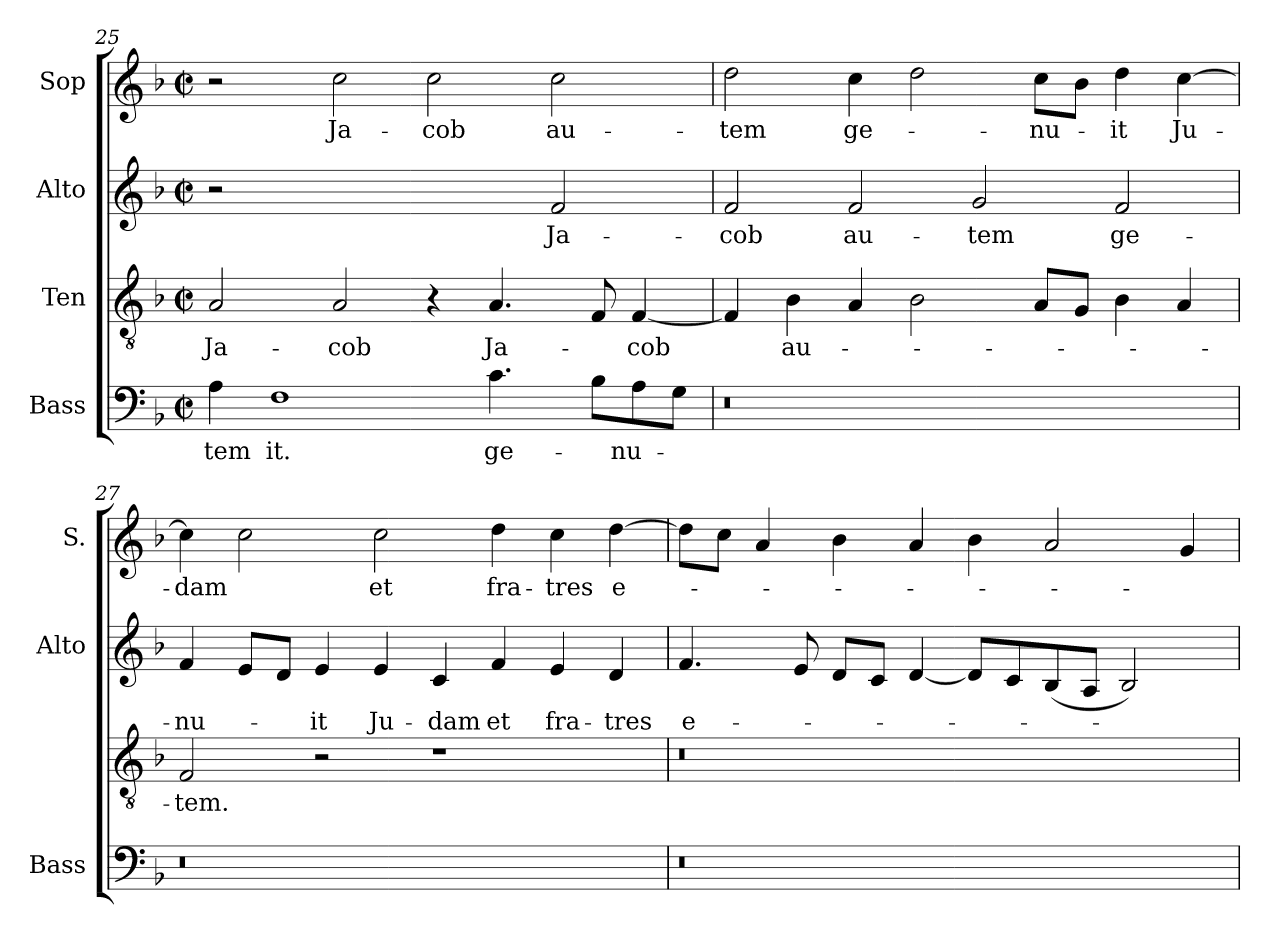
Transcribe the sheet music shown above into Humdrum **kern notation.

**kern	**text	**kern	**text	**kern	**text	**kern	**text
*part4	*part4	*part3	*part3	*part2	*part2	*part1	*part1
*staff4	*staff4	*staff3	*staff3	*staff2	*staff2	*staff1	*staff1
*I"Bass	*	*I"Ten	*	*I"Alto	*	*I"Sop	*
*I'Bass	*	*	*	*I'Alto	*	*I'S.	*
!!LO:LB:g=z
*clefF4	*	*clefGv2	*	*clefG2	*	*clefG2	*
*k[b-]	*	*k[b-]	*	*k[b-]	*	*k[b-]	*
*F:	*	*F:	*	*F:	*	*F:	*
*M2/2	*	*M2/2	*	*M2/2	*	*M2/2	*
*met(c|)	*	*met(c|)	*	*met(c|)	*	*met(c|)	*
=25	=25	=25	=25	=25	=25	=25	=25
!	!LO:LY:b:cj	!	!LO:LY:b:cj	!	!	!	!
4A\	-tem	2A/	Ja-	2r	.	2r	.
!	!LO:LY:b:cj	!	!	!	!	!	!
1F	-it.	.	.	.	.	.	.
!	!	!	!LO:LY:b:cj	!	!	!	!LO:LY:b:cj
.	.	2A/	-cob	1ryy	.	2cc\	Ja-
!	!	!	!	!	!	!	!LO:LY:b:cj
.	.	4r	.	.	.	2cc\	-cob
!	!LO:LY:b:cj	!	!LO:LY:b:cj	!	!	!	!
4.c\	ge-	4.A/	Ja-	.	.	.	.
!	!	!	!	!	!LO:LY:b:cj	!	!LO:LY:b:cj
.	.	.	.	2f/	Ja-	2cc\	au-
8B-\L	.	8F/	.	.	.	.	.
!	!LO:LY:b	!	!LO:LY:b	!	!	!	!
8A\	-nu-	[<4F/	-cob	.	.	.	.
8G\J	.	.	.	.	.	.	.
=26	=26	=26	=26	=26	=26	=26	=26
!	!	!	!	!	!LO:LY:b:cj	!	!LO:LY:b:cj
0r	.	4F/]	.	2f/	-cob	2dd\	-tem
!	!	!	!LO:LY:b:cj	!	!	!	!
.	.	4B-\	au-	.	.	.	.
!	!	!	!	!	!LO:LY:b:cj	!	!LO:LY:b:cj
.	.	4A/	.	2f/	au-	4cc\	ge-
.	.	2B-\	.	.	.	2dd\	.
!	!	!	!	!	!LO:LY:b:cj	!	!
.	.	.	.	2g/	-tem	.	.
!	!	!	!	!	!	!	!LO:LY:b:cj
.	.	8A/L	.	.	.	8cc\L	-nu-
.	.	8G/J	.	.	.	8b-\J	.
!	!	!	!	!	!LO:LY:b:cj	!	!LO:LY:b:cj
.	.	4B-\	.	2f/	ge-	4dd\	-it
!	!	!	!	!	!	!	!LO:LY:b:cj
.	.	4A/	.	.	.	[>4cc\	Ju-
=27	=27	=27	=27	=27	=27	=27	=27
!	!	!	!LO:LY:b:cj	!	!LO:LY:b:cj	!	!LO:LY:b
0r	.	2F/	-tem.	4f/	-nu-	4cc\]	-dam
.	.	.	.	8e/L	.	2cc\	.
.	.	.	.	8d/J	.	.	.
!	!	!	!	!	!LO:LY:b:cj	!	!
.	.	2r	.	4e/	-it	.	.
!	!	!	!	!	!LO:LY:b	!	!LO:LY:b:cj
.	.	.	.	4e/	Ju-	2cc\	et
!	!	!	!	!	!LO:LY:b:cj	!	!
.	.	1r	.	4c/	-dam	.	.
!	!	!	!	!	!LO:LY:b:cj	!	!LO:LY:b
.	.	.	.	4f/	et	4dd\	fra-
!	!	!	!	!	!LO:LY:b	!	!LO:LY:b:rj
.	.	.	.	4e/	fra-	4cc\	-tres
!	!	!	!	!	!LO:LY:b:rj	!	!LO:LY:b:cj
.	.	.	.	4d/	-tres	[>4dd\	e-
=28	=28	=28	=28	=28	=28	=28	=28
!	!	!	!	!	!LO:LY:b:cj	!	!
0r	.	0r	.	4.f/	e-	8dd\L]	.
.	.	.	.	.	.	8cc\J	.
.	.	.	.	.	.	4a/	.
.	.	.	.	8e/	.	.	.
.	.	.	.	8d/L	.	4b-\	.
.	.	.	.	8c/J	.	.	.
.	.	.	.	[<4d/	.	4a/	.
.	.	.	.	8d/L]	.	4b-\	.
.	.	.	.	8c/	.	.	.
.	.	.	.	(>8B-/	.	2a/	.
.	.	.	.	8A/J	.	.	.
.	.	.	.	2B-/)	.	.	.
.	.	.	.	.	.	4g/	.
=	=	=	=	=	=	=	=
*-	*-	*-	*-	*-	*-	*-	*-
